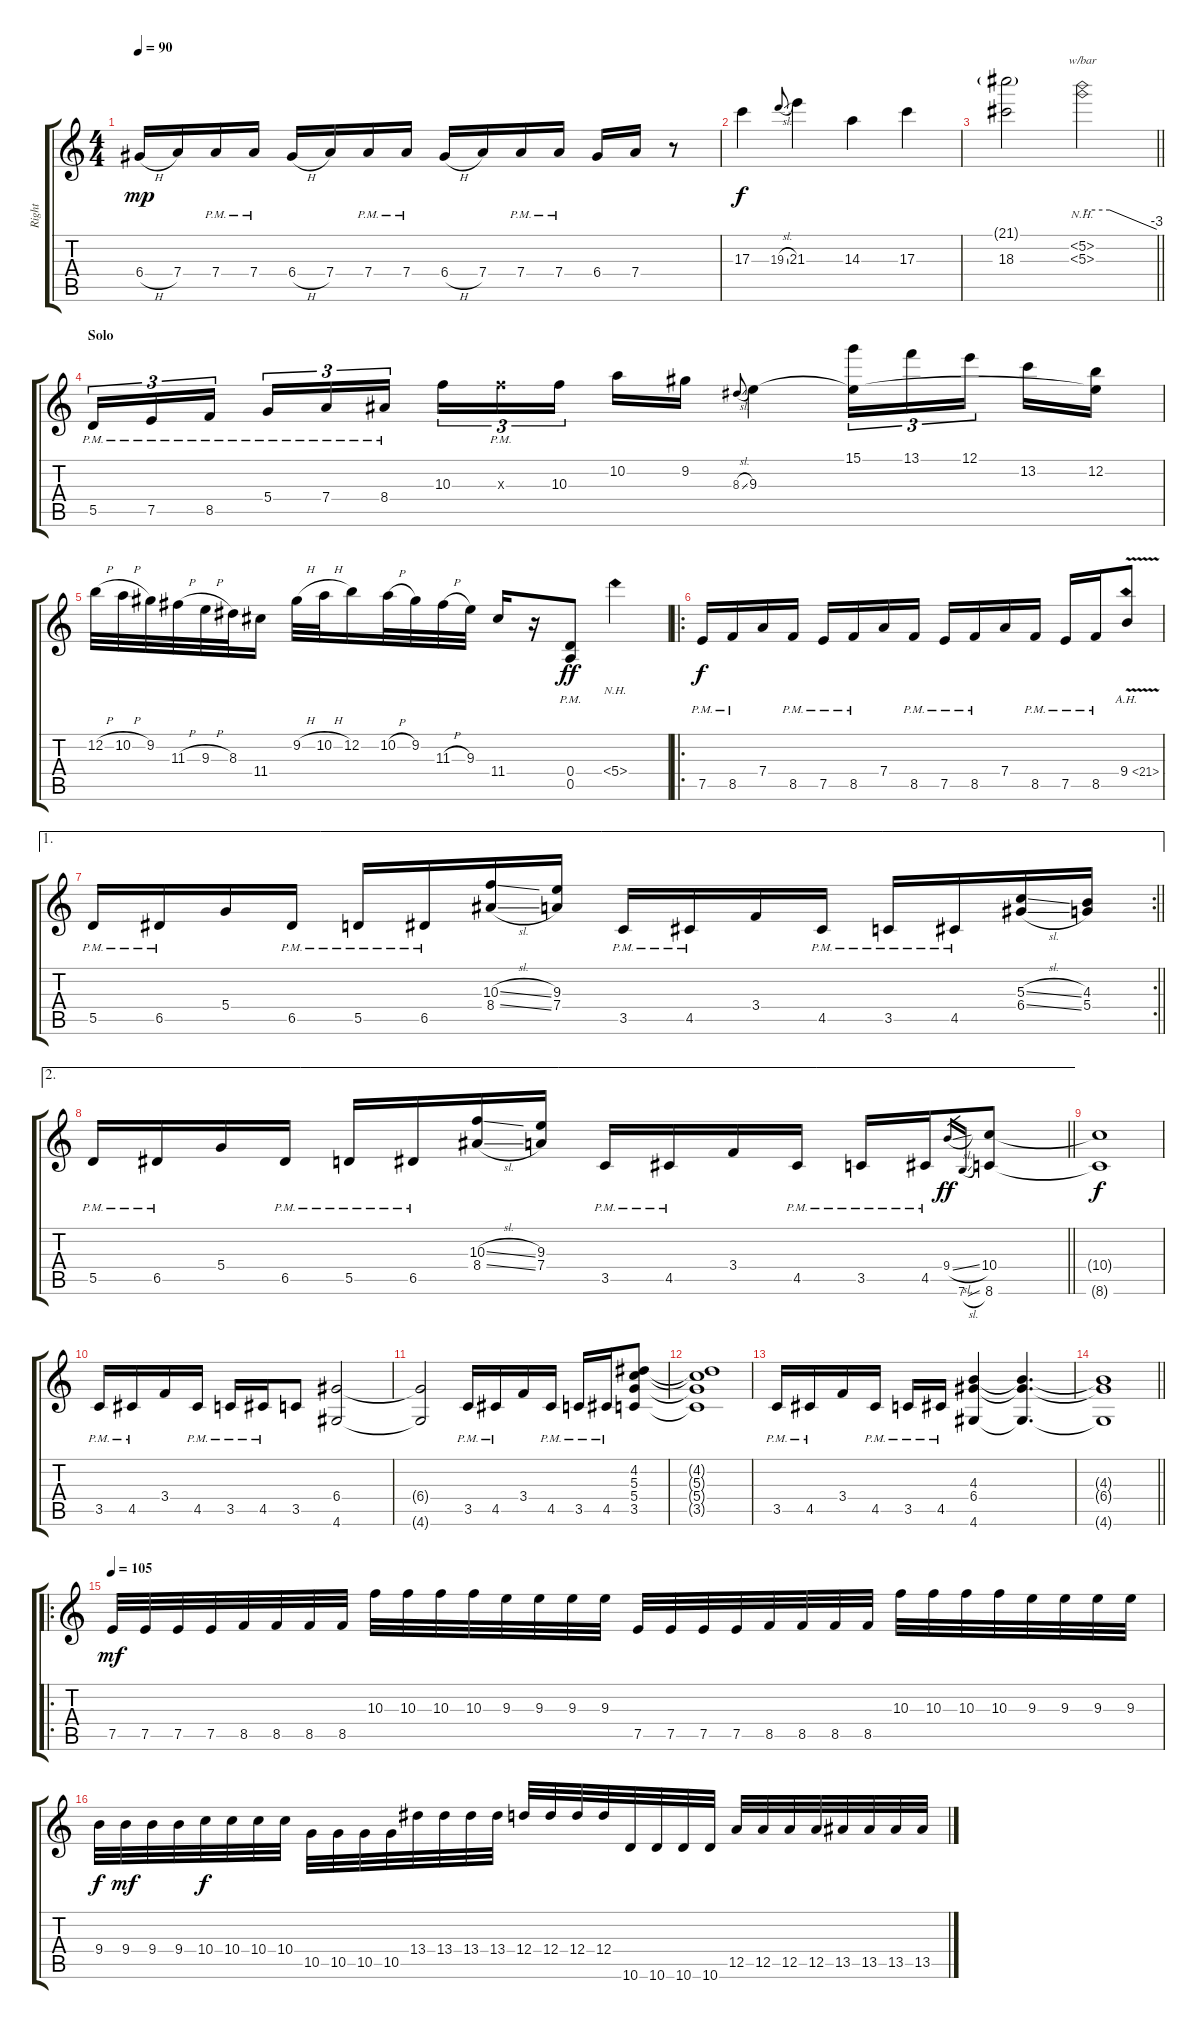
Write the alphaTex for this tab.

\track ("Right" "Right") {instrument distortionguitar}
\staff {score tabs}
\tuning (E4 B3 G3 D3 A2 E2) {hide}
\ts (4 4)
\tempo 90
\clef g2
\ks c
6.4{h}.16{dy mp} 7.4.16 7.4{pm}.16 7.4{pm}.16 6.4{h}.16 7.4.16 7.4{pm}.16 7.4{pm}.16 6.4{h}.16 7.4.16 7.4{pm}.16 7.4{pm}.16 6.4.16 7.4.16 r.8 |
17.3.4{dy f} 19.3{sl}.8{gr onbeat} 21.3.4 14.3.4 17.3.4 |
\barLineRight lightlight
(21.1{g} 18.3).2 (5.2{nh} 5.3{nh}).2{tbe (custom default 0 0 22 0 60 -12)} |
\section ("" "Solo")
5.5{pm}.16{tu (3 2)} 7.5{pm}.16{tu (3 2)} 8.5{pm}.16{tu (3 2) beam splitsecondary} 5.4{pm}.16{tu (3 2)} 7.4{pm}.16{tu (3 2)} 8.4{pm}.16{tu (3 2)} 10.3.16{tu (3 2)} 10.3{pm x}.16{tu (3 2)} 10.3.16{tu (3 2) beam splitsecondary} 10.2.16 9.2.16 8.3{sl}.8{gr onbeat} 9.3.4 (15.1 9.3{t}).16{tu (3 2)} 13.1.16{tu (3 2)} 12.1.16{tu (3 2) beam splitsecondary} 13.2.16 (12.2 9.3{t}).16 |
12.2{h}.32 10.2{h}.32 9.2.32 11.3{h}.32 9.3{h}.32 8.3.32 11.4.16 9.2{h}.32 10.2{h}.32 12.2.16 10.2{h}.32 9.2.32 11.3{h}.32 9.3.32 11.4.16 r.16 (0.4{pm} 0.5{pm}).8{dy ff} 5.4{nh}.4 |
\ro
7.5{pm}.16{dy f} 8.5{pm}.16 7.4.16 8.5{pm}.16 7.5{pm}.16 8.5{pm}.16 7.4.16 8.5{pm}.16 7.5{pm}.16 8.5{pm}.16 7.4.16 8.5{pm}.16 7.5{pm}.16 8.5{pm}.16 9.4{ah 12 v}.8 |
\ae 1
\rc 2
\barLineRight lightlight
5.5{pm}.16 6.5{pm}.16 5.4.16 6.5{pm}.16 5.5{pm}.16 6.5{pm}.16 (10.3{sl} 8.4{sl}).16 (9.3 7.4).16 3.5{pm}.16 4.5{pm}.16 3.4.16 4.5{pm}.16 3.5{pm}.16 4.5{pm}.16 (5.3{sl} 6.4{sl}).16 (4.3 5.4).16 |
\ae 2
\barLineRight lightlight
5.5{pm}.16 6.5{pm}.16 5.4.16 6.5{pm}.16 5.5{pm}.16 6.5{pm}.16 (10.3{sl} 8.4{sl}).16 (9.3 7.4).16 3.5{pm}.16 4.5{pm}.16 3.4.16 4.5{pm}.16 3.5{pm}.16 4.5{pm}.16 9.4{sl}.16{gr dy ff} 7.6{sl}.16{gr} (10.4 8.6).8 |
\section ("" "")
(10.4{t} 8.6{t}).1{dy f} |
3.5{pm}.16 4.5{pm}.16 3.4.16 4.5{pm}.16 3.5{pm}.16 4.5{pm}.16 3.5.8 (6.4 4.6).2 |
(6.4{t} 4.6{t}).2 3.5{pm}.16 4.5{pm}.16 3.4.16 4.5{pm}.16 3.5{pm}.16 4.5{pm}.16 (4.2 5.3 5.4 3.5).8 |
(4.2{t} 5.3{t} 5.4{t} 3.5{t}).1 |
3.5{pm}.16 4.5{pm}.16 3.4.16 4.5{pm}.16 3.5{pm}.16 4.5{pm}.16 (4.3 6.4 4.6).4 (4.3{t} 6.4{t} 4.6{t}).4{d} |
\barLineRight lightlight
(4.3{t} 6.4{t} 4.6{t}).1 |
\ro
\section ("" "")
\tempo 105
7.5.32{dy mf instrument distortionguitar} 7.5.32 7.5.32 7.5.32 8.5.32 8.5.32 8.5.32 8.5.32 10.3.32 10.3.32 10.3.32 10.3.32 9.3.32 9.3.32 9.3.32 9.3.32 7.5.32 7.5.32 7.5.32 7.5.32 8.5.32 8.5.32 8.5.32 8.5.32 10.3.32 10.3.32 10.3.32 10.3.32 9.3.32 9.3.32 9.3.32 9.3.32 |
9.4.32{dy f} 9.4.32{dy mf} 9.4.32 9.4.32 10.4.32{dy f} 10.4.32 10.4.32 10.4.32 10.5.32 10.5.32 10.5.32 10.5.32 13.4.32 13.4.32 13.4.32 13.4.32 12.4.32 12.4.32 12.4.32 12.4.32 10.6.32 10.6.32 10.6.32 10.6.32 12.5.32 12.5.32 12.5.32 12.5.32 13.5.32 13.5.32 13.5.32 13.5.32
